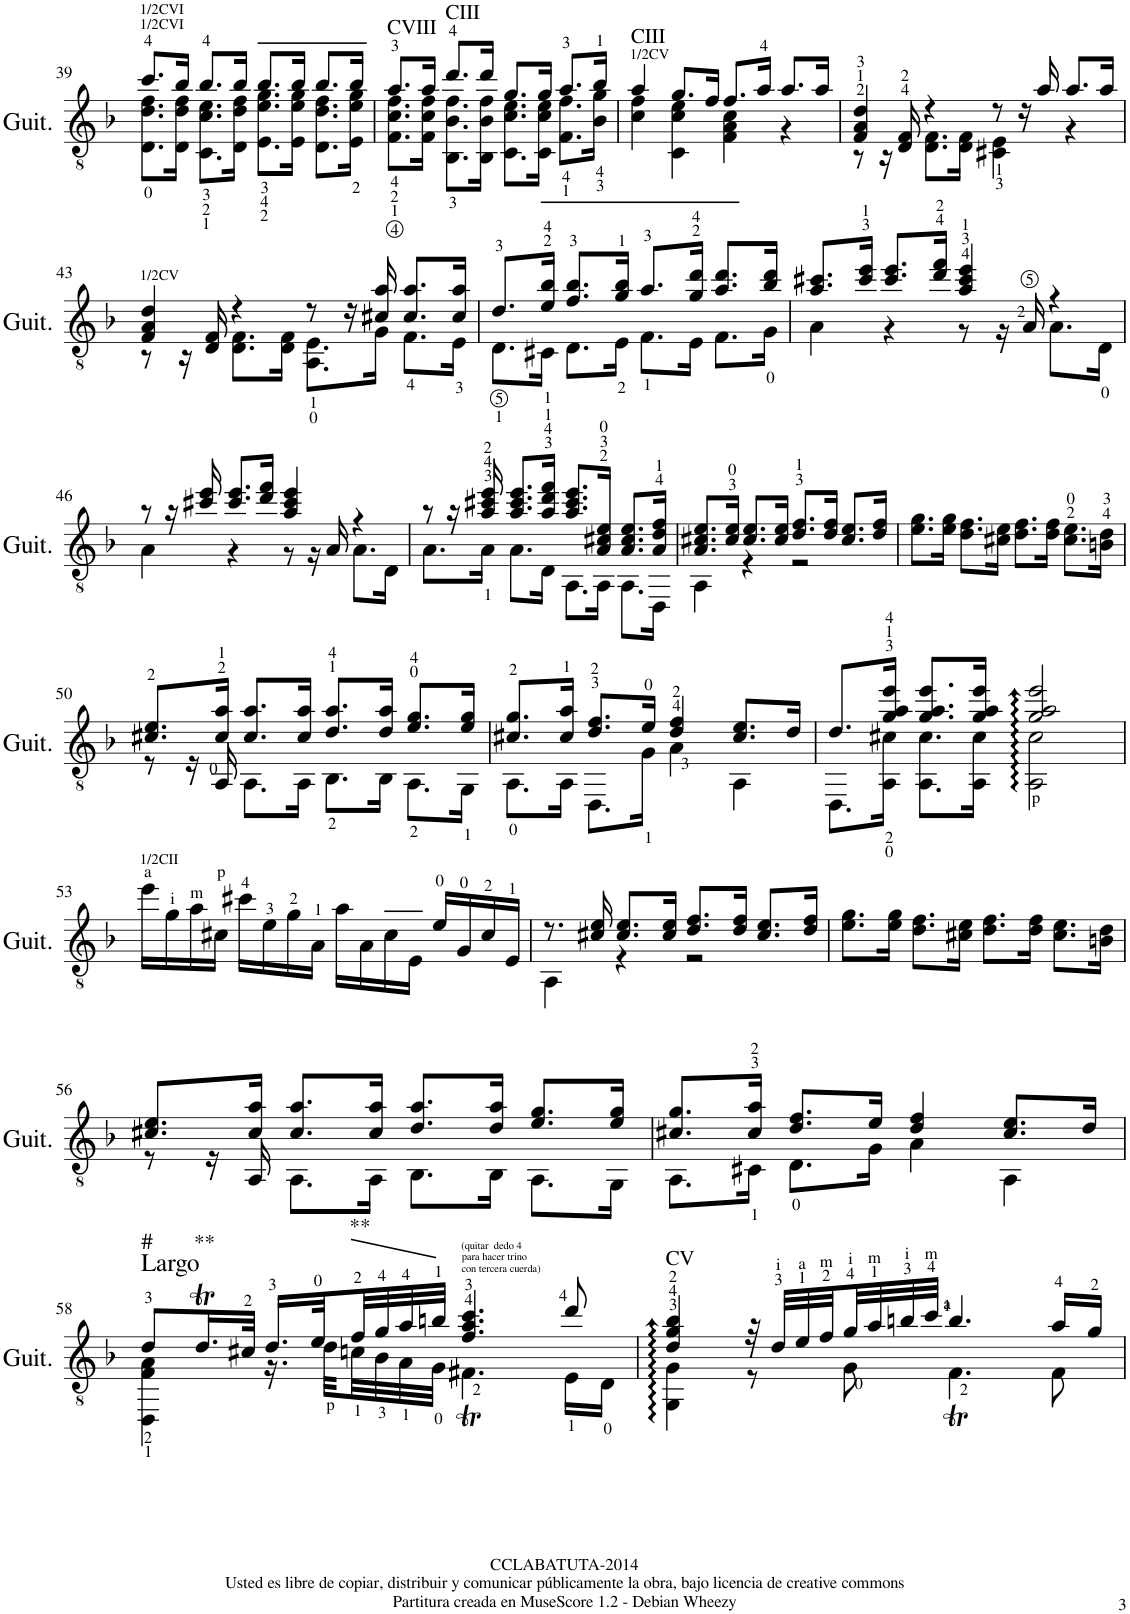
**kern
*part1
*staff1
*I"Guitar
*I'Guit.
!!LO:PB:g=z
*clefGv2
*k[b-]
*M4/4
=39
*^
!LO:TX:a:t=1/2CVI	!
!LO:TX:a:t=1/2CVI	!
8.cc/L	8.D\ 8.d\ 8.f\L
16b-/Jk	16D\ 16d\ 16f\Jk
8.b-/L	8.C\ 8.c\ 8.e\L
16b-/Jk	16D\ 16d\ 16f\Jk
8.b-/L	8.E\ 8.e\ 8.g\L
16b-/Jk	16E\ 16e\ 16g\Jk
8.b-/L	8.D\ 8.d\ 8.f\L
16b-/Jk	16E\ 16e\ 16g\Jk
=40	=40
!LO:TX:a:t=CVIII	!
8.a/L	8.F\ 8.c\ 8.f\L
16a/Jk	16F\ 16c\ 16f\Jk
!LO:TX:a:t=CIII	!
8.dd/L	8.BB-\ 8.B-\ 8.f\L
16dd/Jk	16BB-\ 16B-\ 16f\Jk
8.g/L	8.C\ 8.c\ 8.e\L
16g/Jk	16C\ 16c\ 16e\Jk
8.a/L	8.F\ 8.f\L
16b-/Jk	16B-\ 16g\Jk
=41	=41
!LO:TX:a:t=1/2CV	!
!LO:TX:a:t=CIII	!
4a/	4c\ 4f\
8.g/L	4C\ 4c\ 4e\
16f/Jk	.
8.f/L	4F\ 4A\ 4c\
16a/Jk	.
8.a/L	4r
16a/Jk	.
=42	=42
4F/ 4A/ 4d/	8r
.	16r
.	16D/ 16F/
4r	8.D\ 8.F\L
.	16D\ 16F\Jk
8r	4C#X\ 4E\
16r	.
16a/	.
8.a/L	4r
16a/Jk	.
!!LO:LB:g=z	!!
=43	=43
!LO:TX:a:t=1/2CV	!
4F/ 4A/ 4d/	8r
.	16r
.	16D/ 16F/
4r	8.D\ 8.F\L
.	16D\ 16F\Jk
8r	8.AA\ 8.E\L
16r	.
16c#X/ 16a/	16G\Jk
8.c#/ 8.a/L	8.F\L
16c#/ 16a/Jk	16E\Jk
=44	=44
8.d/L	8.D\L
16e/ 16b-/Jk	16C#X\Jk
8.f/ 8.b-/L	8.D\L
16g/ 16b-/Jk	16E\Jk
8.a/L	8.F\L
16g/ 16dd/Jk	16E\Jk
8.a/ 8.dd/L	8.F\L
16b-/ 16dd/Jk	16G\Jk
=45	=45
8.a/ 8.cc#X/L	4A\
16cc#/ 16ee/Jk	.
8.cc#/ 8.ee/L	4r
16dd/ 16ff/Jk	.
4a/ 4cc#/ 4ee/	8r
.	16r
.	16A/
4r	8.A\L
.	16D\Jk
!!LO:LB:g=z	!!
=46	=46
8r	4A\
16r	.
16cc#X/ 16ee/	.
8.cc#/ 8.ee/L	4r
16dd/ 16ff/Jk	.
4a/ 4cc#/ 4ee/	8r
.	16r
.	16A/
4r	8.A\L
.	16D\Jk
=47	=47
8r	8.A\L
16r	.
16a/ 16cc#X/ 16ee/	16A\Jk
8.a/ 8.cc#/ 8.ee/L	8.A\L
16a/ 16dd/ 16ff/Jk	16D\Jk
8.a/ 8.cc#/ 8.ee/L	8.AA\L
16A/ 16c#X/ 16e/Jk	16AA\Jk
8.A/ 8.c#/ 8.e/L	8.AA\L
16A/ 16d/ 16f/Jk	16DD\Jk
=48	=48
8.A/ 8.c#X/ 8.e/L	4AA\
16c#/ 16e/Jk	.
8.c#/ 8.e/L	4r
16c#/ 16e/Jk	.
8.d/ 8.f/L	2r
16d/ 16f/Jk	.
8.c#/ 8.e/L	.
16d/ 16f/Jk	.
*v	*v
=49
8.e\ 8.g\L
16e\ 16g\Jk
8.d\ 8.f\L
16c#X\ 16e\Jk
8.d\ 8.f\L
16d\ 16f\Jk
8.c#\ 8.e\L
16Bn\ 16d\Jk
!!LO:LB:g=z
=50
*^
8.c#X/ 8.e/L	8r
.	16r
16c#/ 16a/Jk	16AA/
8.c#/ 8.a/L	8.AA\L
16c#/ 16a/Jk	16AA\Jk
8.d/ 8.a/L	8.BB-\L
16d/ 16a/Jk	16BB-\Jk
8.e/ 8.g/L	8.AA\L
16e/ 16g/Jk	16GG\Jk
=51	=51
8.c#X/ 8.g/L	8.AA\L
16c#/ 16a/Jk	16AA\Jk
8.d/ 8.f/L	8.DD\L
16e/Jk	16G\Jk
4d/ 4f/	4A\
8.c#/ 8.e/L	4AA\
16d/Jk	.
=52	=52
8.d/L	8.DD\L
16g/ 16a/ 16ee/Jk	16AA\ 16c#X\Jk
8.g/ 8.a/ 8.ee/L	8.AA\ 8.c#\L
16g/ 16a/ 16ee/Jk	16AA\ 16c#\Jk
2g/ 2a/ 2ee/	2AA\ 2c#\
!!LO:LB:g=z	!!
=53	=53
!LO:TX:a:t=1/2CII	!
*v	*v
16ee\LL
16g\
16a\
16c#X\JJ
16cc#X\LL
16e\
16g\
16A\JJ
16a\LL
16A\
16c#\
16E\JJ
16e/LL
16G/
16c#/
16E/JJ
=54
*^
8.r	4AA\
16c#X/ 16e/	.
8.c#/ 8.e/L	4r
16c#/ 16e/Jk	.
8.d/ 8.f/L	2r
16d/ 16f/Jk	.
8.c#/ 8.e/L	.
16d/ 16f/Jk	.
*v	*v
=55
8.e\ 8.g\L
16e\ 16g\Jk
8.d\ 8.f\L
16c#X\ 16e\Jk
8.d\ 8.f\L
16d\ 16f\Jk
8.c#\ 8.e\L
16Bn\ 16d\Jk
!!LO:LB:g=z
=56
*^
8.c#X/ 8.e/L	8r
.	16r
16c#/ 16a/Jk	16AA/
8.c#/ 8.a/L	8.AA\L
16c#/ 16a/Jk	16AA\Jk
8.d/ 8.a/L	8.BB-\L
16d/ 16a/Jk	16BB-\Jk
8.e/ 8.g/L	8.AA\L
16e/ 16g/Jk	16GG\Jk
=57	=57
8.c#X/ 8.g/L	8.AA\L
16c#/ 16a/Jk	16C#X\Jk
8.d/ 8.f/L	8.D\L
16e/Jk	16G\Jk
4d/ 4f/	4A\
8.c#/ 8.e/L	4AA\
16d/Jk	.
!!LO:LB:g=z	!!
=58	=58
!LO:TX:a:t=Largo	!
!LO:TX:a:t=#	!
8d/L	4DD\ 4F\ 4A\
!LO:TX:a:t=**	!
16.dT/L	.
32c#X/JJk	.
16.d/LL	16.r
32e/L	32d\LLL
!LO:TX:a:t=**	!
32f#X/	32cn\
32g/	32B-\
32a/	32A\
32bn/JJJ	32G\JJJ
!LO:TX:a:t=(quitar  dedo 4	!
!LO:TX:a:t=para hacer trino	!
!LO:TX:a:t=con tercera cuerda)	!
4.f#/ 4.a/ 4.cc/	4.F#Xt\
8dd/	16E\LL
.	16D\JJ
=59	=59
!LO:TX:a:t=CV	!
4d/ 4g/ 4b-/	4GG\ 4G\
32r	8r
32d/LLL	.
32e/	.
32f/	.
32g/	8G\
32a/	.
32bn/	.
32cc/JJJ	.
4.b/	4.FT\
16a/LL	8F\
16g/JJ	.
*v	*v
=
*-
